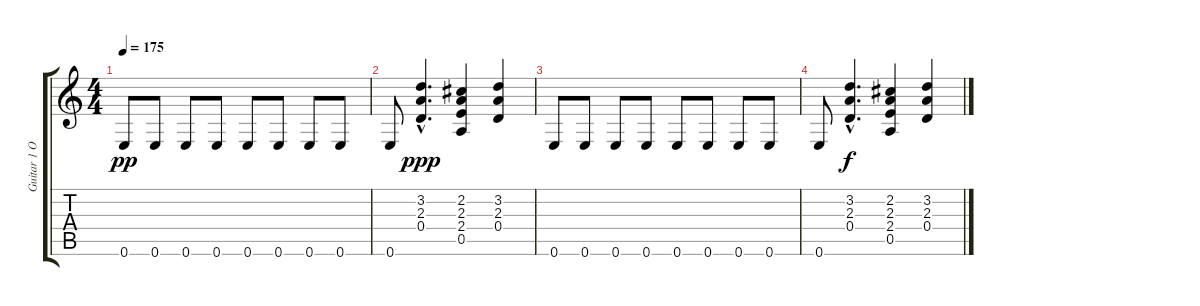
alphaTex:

\track ("Guitar 1 Overdub" "Guitar 1 O") {instrument acousticguitarnylon}
\staff {score tabs}
\tuning (E4 B3 G3 D3 A2 E2) {hide}
\ts (4 4)
\tempo 175
\clef g2
\ks c
0.6.8{dy pp} 0.6.8 0.6.8 0.6.8 0.6.8 0.6.8 0.6.8 0.6.8 |
0.6.8 (3.2{hac} 2.3{hac} 0.4{hac}).4{d dy ppp} (2.2 2.3 2.4 0.5).4 (3.2 2.3 0.4).4 |
0.6.8 0.6.8 0.6.8 0.6.8 0.6.8 0.6.8 0.6.8 0.6.8 |
0.6.8 (3.2{hac} 2.3{hac} 0.4{hac}).4{d dy f} (2.2 2.3 2.4 0.5).4 (3.2 2.3 0.4).4
